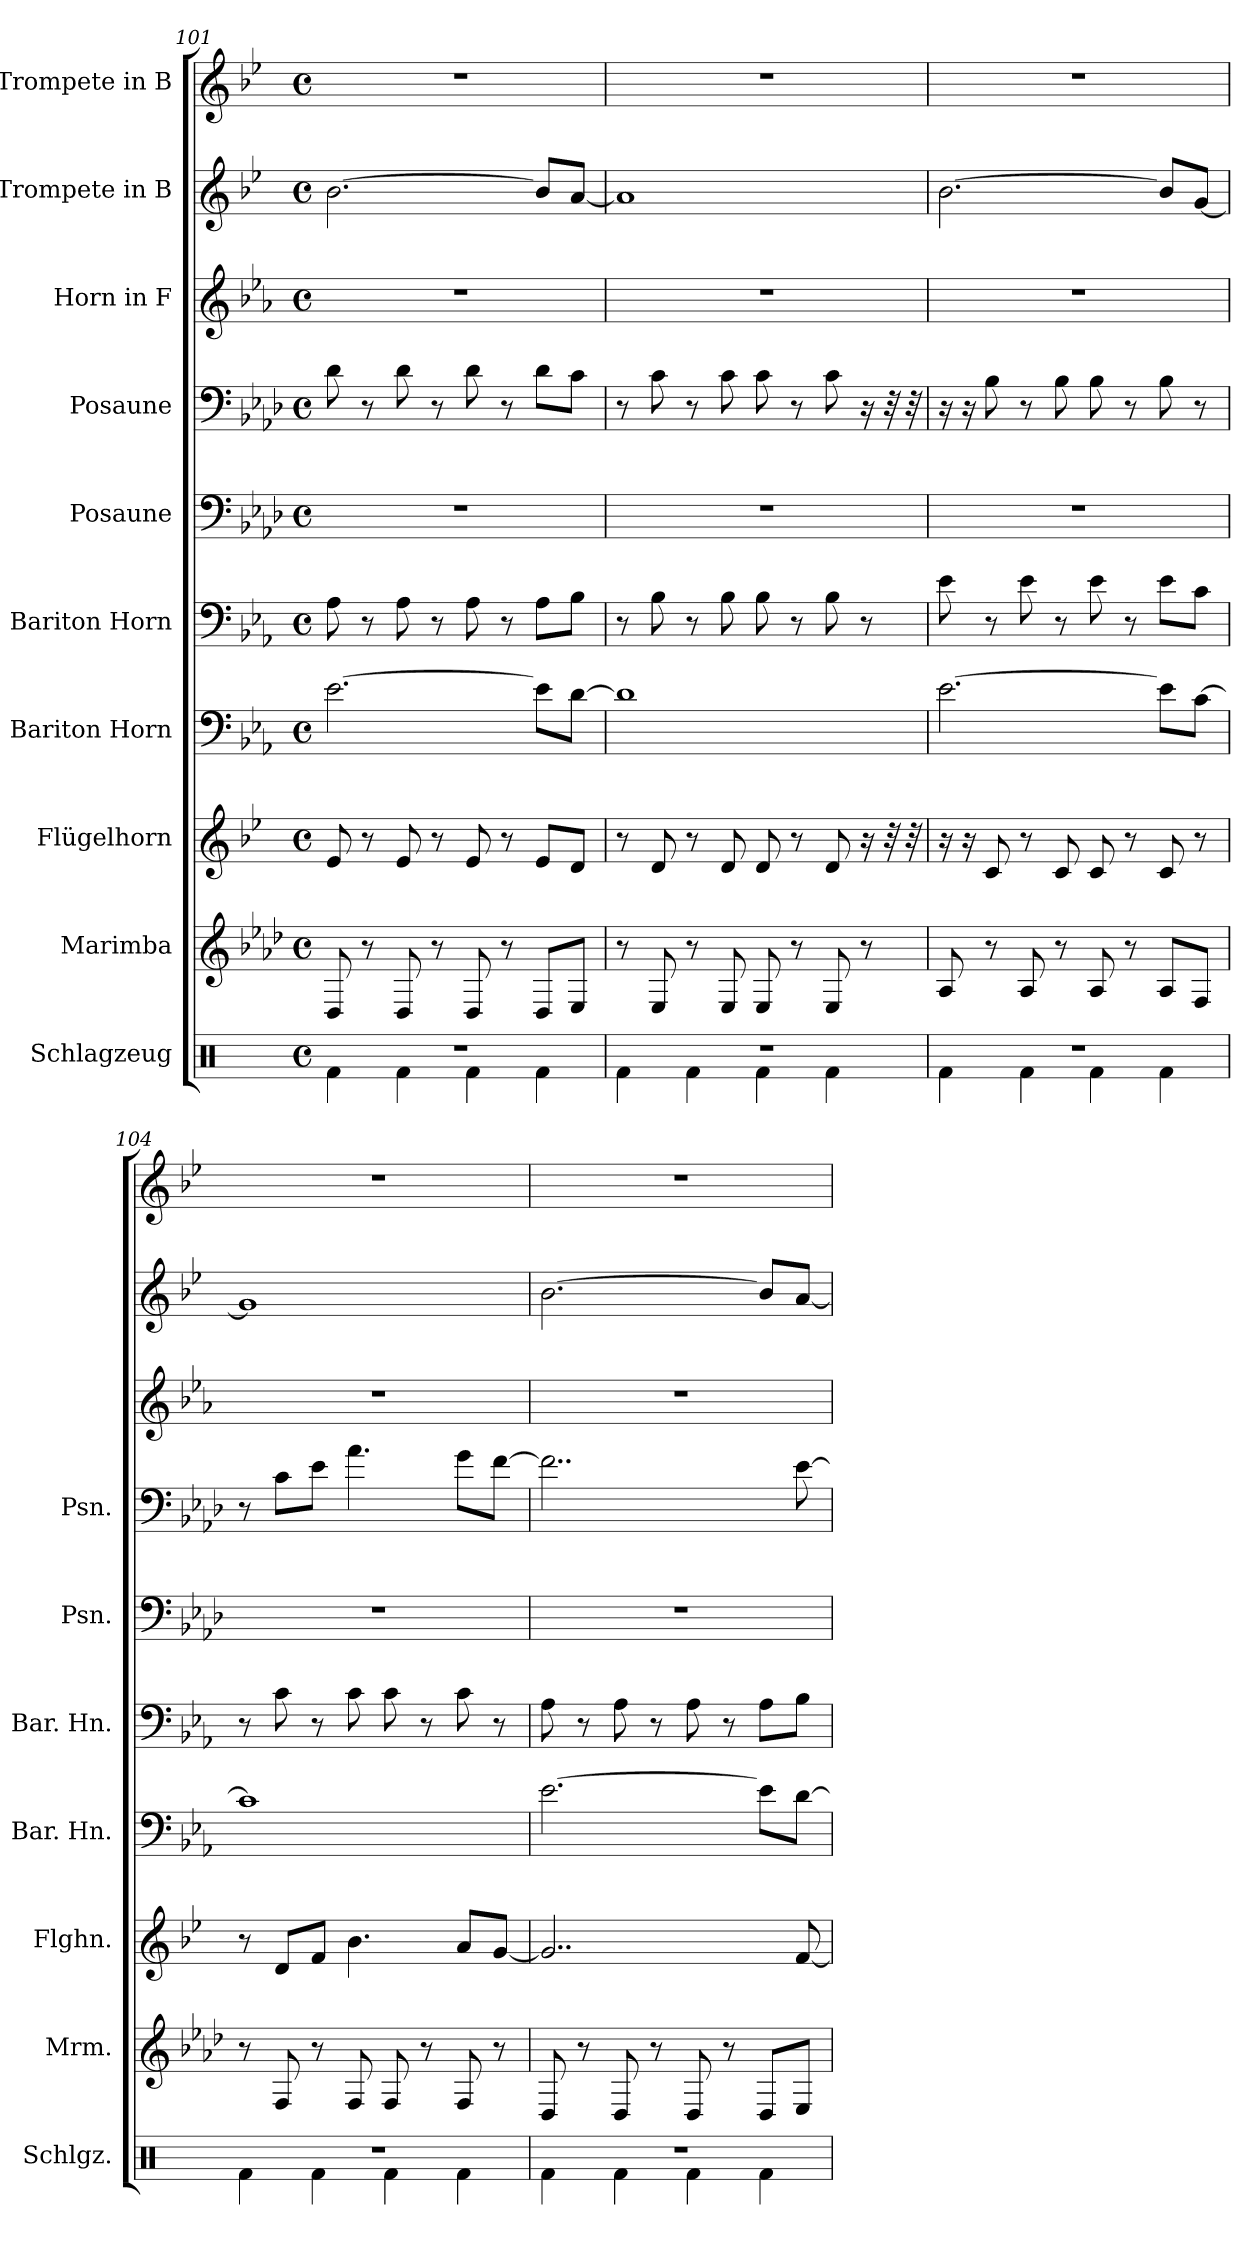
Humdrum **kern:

**kern	**kern	**kern	**kern	**kern	**kern	**kern	**kern	**kern	**kern
*part10	*part9	*part8	*part7	*part6	*part5	*part4	*part3	*part2	*part1
*staff10	*staff9	*staff8	*staff7	*staff6	*staff5	*staff4	*staff3	*staff2	*staff1
*I"Schlagzeug	*I"Marimba	*I"Flügelhorn	*I"Bariton Horn	*I"Bariton Horn	*I"Posaune	*I"Posaune	*I"Horn in F	*I"Trompete in B	*I"Trompete in B
*I'Schlgz.	*I'Mrm.	*I'Flghn.	*I'Bar. Hn.	*I'Bar. Hn.	*I'Psn.	*I'Psn.	*	*	*
!!LO:PB:g=z
*clefX	*clefG2	*clefG2	*clefF4	*clefF4	*clefF4	*clefF4	*clefG2	*clefG2	*clefG2
*	*	*ITrd1c2	*ITrd4c7	*ITrd4c7	*	*	*ITrd4c7	*ITrd1c2	*ITrd1c2
*k[]	*k[b-e-a-d-]	*k[b-e-a-d-]	*k[b-e-a-d-]	*k[b-e-a-d-]	*k[b-e-a-d-]	*k[b-e-a-d-]	*k[b-e-a-d-]	*k[b-e-a-d-]	*k[b-e-a-d-]
*M4/4	*M4/4	*M4/4	*M4/4	*M4/4	*M4/4	*M4/4	*M4/4	*M4/4	*M4/4
*met(c)	*met(c)	*met(c)	*met(c)	*met(c)	*met(c)	*met(c)	*met(c)	*met(c)	*met(c)
=101	=101	=101	=101	=101	=101	=101	=101	=101	=101
*^	*	*	*	*	*	*	*	*	*
1r	4Rf\	8D-/	8d-/	[2.A-\	8D-\	1r	8d-\	1r	[2.a-\	1r
.	.	8r	8r	.	8r	.	8r	.	.	.
.	4Rf\	8D-/	8d-/	.	8D-\	.	8d-\	.	.	.
.	.	8r	8r	.	8r	.	8r	.	.	.
.	4Rf\	8D-/	8d-/	.	8D-\	.	8d-\	.	.	.
.	.	8r	8r	.	8r	.	8r	.	.	.
.	4Rf\	8D-/L	8d-/L	8A-\L]	8D-\L	.	8d-\L	.	8a-/L]	.
.	.	8E-/J	8c/J	[8G\J	8E-\J	.	8c\J	.	[8g/J	.
=102	=102	=102	=102	=102	=102	=102	=102	=102	=102	=102
1r	4Rf\	8r	8r	1G]	8r	1r	8r	1r	1g]	1r
.	.	8E-/	8c/	.	8E-\	.	8c\	.	.	.
.	4Rf\	8r	8r	.	8r	.	8r	.	.	.
.	.	8E-/	8c/	.	8E-\	.	8c\	.	.	.
.	4Rf\	8E-/	8c/	.	8E-\	.	8c\	.	.	.
.	.	8r	8r	.	8r	.	8r	.	.	.
.	4Rf\	8E-/	8c/	.	8E-\	.	8c\	.	.	.
.	.	8r	16r	.	8r	.	16r	.	.	.
.	.	.	32r	.	.	.	32r	.	.	.
.	.	.	32r	.	.	.	32r	.	.	.
=103	=103	=103	=103	=103	=103	=103	=103	=103	=103	=103
1r	4Rf\	8A-/	16r	[2.A-\	8A-\	1r	16r	1r	[2.a-\	1r
.	.	.	16r	.	.	.	16r	.	.	.
.	.	8r	8B-/	.	8r	.	8B-\	.	.	.
.	4Rf\	8A-/	8r	.	8A-\	.	8r	.	.	.
.	.	8r	8B-/	.	8r	.	8B-\	.	.	.
.	4Rf\	8A-/	8B-/	.	8A-\	.	8B-\	.	.	.
.	.	8r	8r	.	8r	.	8r	.	.	.
.	4Rf\	8A-/L	8B-/	8A-\L]	8A-\L	.	8B-\	.	8a-/L]	.
.	.	8F/J	8r	[8F\J	8F\J	.	8r	.	[8f/J	.
!!LO:PB:g=z
=104	=104	=104	=104	=104	=104	=104	=104	=104	=104	=104
1r	4Rf\	8r	8r	1F]	8r	1r	8r	1r	1f]	1r
.	.	8F/	8c/L	.	8F\	.	8c\L	.	.	.
.	4Rf\	8r	8e-/J	.	8r	.	8e-\J	.	.	.
.	.	8F/	4.a-\	.	8F\	.	4.a-\	.	.	.
.	4Rf\	8F/	.	.	8F\	.	.	.	.	.
.	.	8r	.	.	8r	.	.	.	.	.
.	4Rf\	8F/	8g/L	.	8F\	.	8g\L	.	.	.
.	.	8r	[8f/J	.	8r	.	[8f\J	.	.	.
=105	=105	=105	=105	=105	=105	=105	=105	=105	=105	=105
1r	4Rf\	8D-/	2..f/]	[2.A-\	8D-\	1r	2..f\]	1r	[2.a-\	1r
.	.	8r	.	.	8r	.	.	.	.	.
.	4Rf\	8D-/	.	.	8D-\	.	.	.	.	.
.	.	8r	.	.	8r	.	.	.	.	.
.	4Rf\	8D-/	.	.	8D-\	.	.	.	.	.
.	.	8r	.	.	8r	.	.	.	.	.
.	4Rf\	8D-/L	.	8A-\L]	8D-\L	.	.	.	8a-/L]	.
.	.	8E-/J	[8e-/	[8G\J	8E-\J	.	[8e-\	.	[8g/J	.
*v	*v	*	*	*	*	*	*	*	*	*
=	=	=	=	=	=	=	=	=	=
*-	*-	*-	*-	*-	*-	*-	*-	*-	*-
